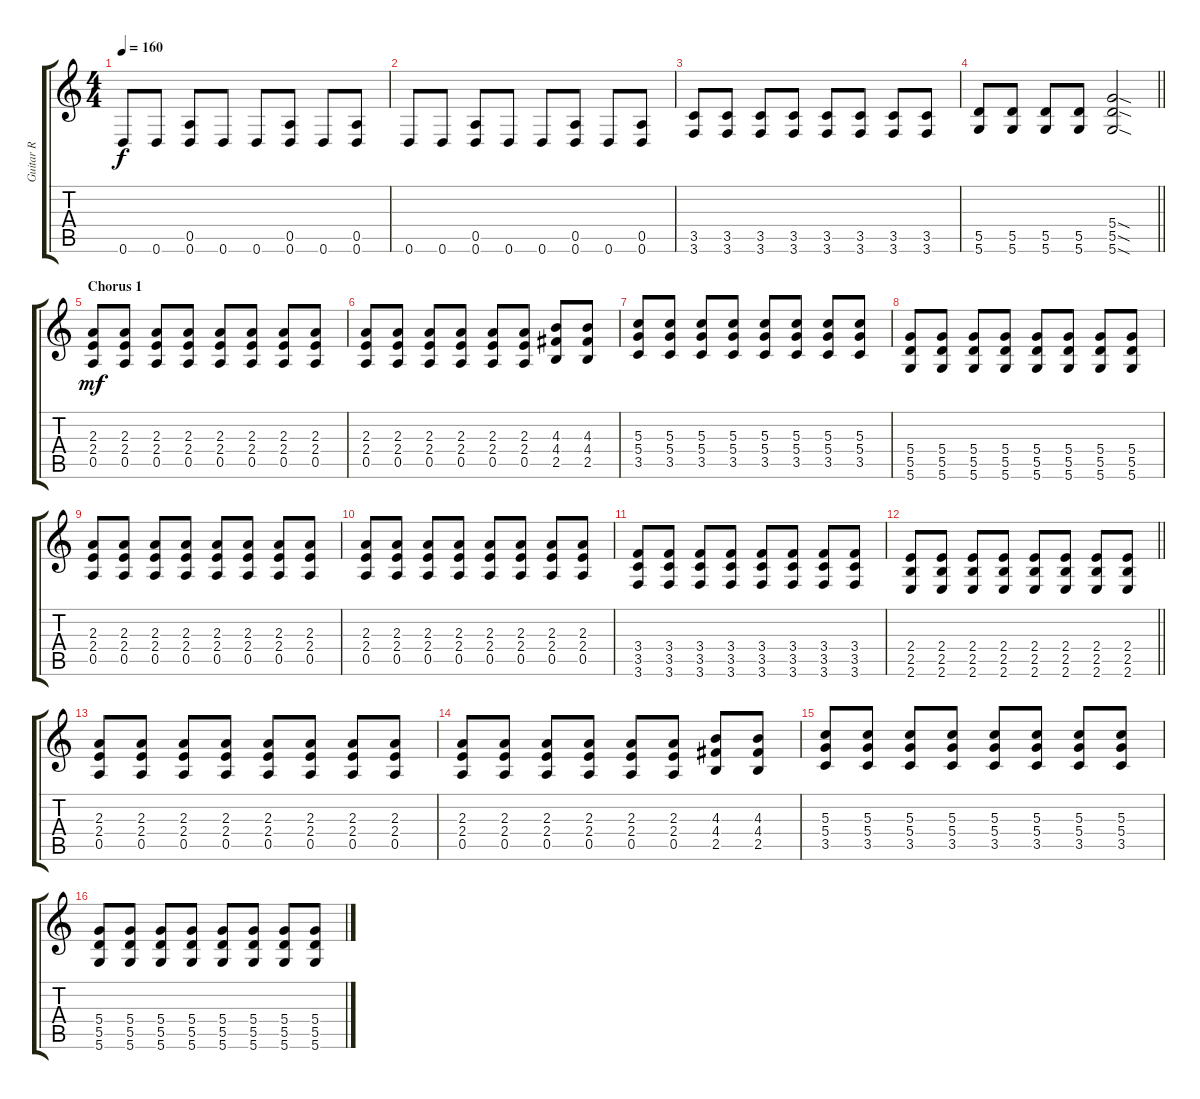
\track ("Guitar R" "Guitar R") {instrument overdrivenguitar}
\staff {score tabs}
\tuning (E4 B3 G3 D3 A2 D2) {hide}
\ts (4 4)
\tempo 160
\clef g2
\ks c
0.6.8{dy f} 0.6.8 (0.5 0.6).8 0.6.8 0.6.8 (0.5 0.6).8 0.6.8 (0.5 0.6).8 |
0.6.8 0.6.8 (0.5 0.6).8 0.6.8 0.6.8 (0.5 0.6).8 0.6.8 (0.5 0.6).8 |
(3.5 3.6).8 (3.5 3.6).8 (3.5 3.6).8 (3.5 3.6).8 (3.5 3.6).8 (3.5 3.6).8 (3.5 3.6).8 (3.5 3.6).8 |
\barLineRight lightlight
(5.5 5.6).8 (5.5 5.6).8 (5.5 5.6).8 (5.5 5.6).8 (5.4{sod} 5.5{sod} 5.6{sod}).2 |
\section ("" "Chorus 1")
(2.3 2.4 0.5).8{dy mf} (2.3 2.4 0.5).8 (2.3 2.4 0.5).8 (2.3 2.4 0.5).8 (2.3 2.4 0.5).8 (2.3 2.4 0.5).8 (2.3 2.4 0.5).8 (2.3 2.4 0.5).8 |
(2.3 2.4 0.5).8 (2.3 2.4 0.5).8 (2.3 2.4 0.5).8 (2.3 2.4 0.5).8 (2.3 2.4 0.5).8 (2.3 2.4 0.5).8 (4.3 4.4 2.5).8 (4.3 4.4 2.5).8 |
(5.3 5.4 3.5).8 (5.3 5.4 3.5).8 (5.3 5.4 3.5).8 (5.3 5.4 3.5).8 (5.3 5.4 3.5).8 (5.3 5.4 3.5).8 (5.3 5.4 3.5).8 (5.3 5.4 3.5).8 |
(5.4 5.5 5.6).8 (5.4 5.5 5.6).8 (5.4 5.5 5.6).8 (5.4 5.5 5.6).8 (5.4 5.5 5.6).8 (5.4 5.5 5.6).8 (5.4 5.5 5.6).8 (5.4 5.5 5.6).8 |
(2.3 2.4 0.5).8 (2.3 2.4 0.5).8 (2.3 2.4 0.5).8 (2.3 2.4 0.5).8 (2.3 2.4 0.5).8 (2.3 2.4 0.5).8 (2.3 2.4 0.5).8 (2.3 2.4 0.5).8 |
(2.3 2.4 0.5).8 (2.3 2.4 0.5).8 (2.3 2.4 0.5).8 (2.3 2.4 0.5).8 (2.3 2.4 0.5).8 (2.3 2.4 0.5).8 (2.3 2.4 0.5).8 (2.3 2.4 0.5).8 |
(3.4 3.5 3.6).8 (3.4 3.5 3.6).8 (3.4 3.5 3.6).8 (3.4 3.5 3.6).8 (3.4 3.5 3.6).8 (3.4 3.5 3.6).8 (3.4 3.5 3.6).8 (3.4 3.5 3.6).8 |
\barLineRight lightlight
(2.4 2.5 2.6).8 (2.4 2.5 2.6).8 (2.4 2.5 2.6).8 (2.4 2.5 2.6).8 (2.4 2.5 2.6).8 (2.4 2.5 2.6).8 (2.4 2.5 2.6).8 (2.4 2.5 2.6).8 |
(2.3 2.4 0.5).8 (2.3 2.4 0.5).8 (2.3 2.4 0.5).8 (2.3 2.4 0.5).8 (2.3 2.4 0.5).8 (2.3 2.4 0.5).8 (2.3 2.4 0.5).8 (2.3 2.4 0.5).8 |
(2.3 2.4 0.5).8 (2.3 2.4 0.5).8 (2.3 2.4 0.5).8 (2.3 2.4 0.5).8 (2.3 2.4 0.5).8 (2.3 2.4 0.5).8 (4.3 4.4 2.5).8 (4.3 4.4 2.5).8 |
(5.3 5.4 3.5).8 (5.3 5.4 3.5).8 (5.3 5.4 3.5).8 (5.3 5.4 3.5).8 (5.3 5.4 3.5).8 (5.3 5.4 3.5).8 (5.3 5.4 3.5).8 (5.3 5.4 3.5).8 |
(5.4 5.5 5.6).8 (5.4 5.5 5.6).8 (5.4 5.5 5.6).8 (5.4 5.5 5.6).8 (5.4 5.5 5.6).8 (5.4 5.5 5.6).8 (5.4 5.5 5.6).8 (5.4 5.5 5.6).8
